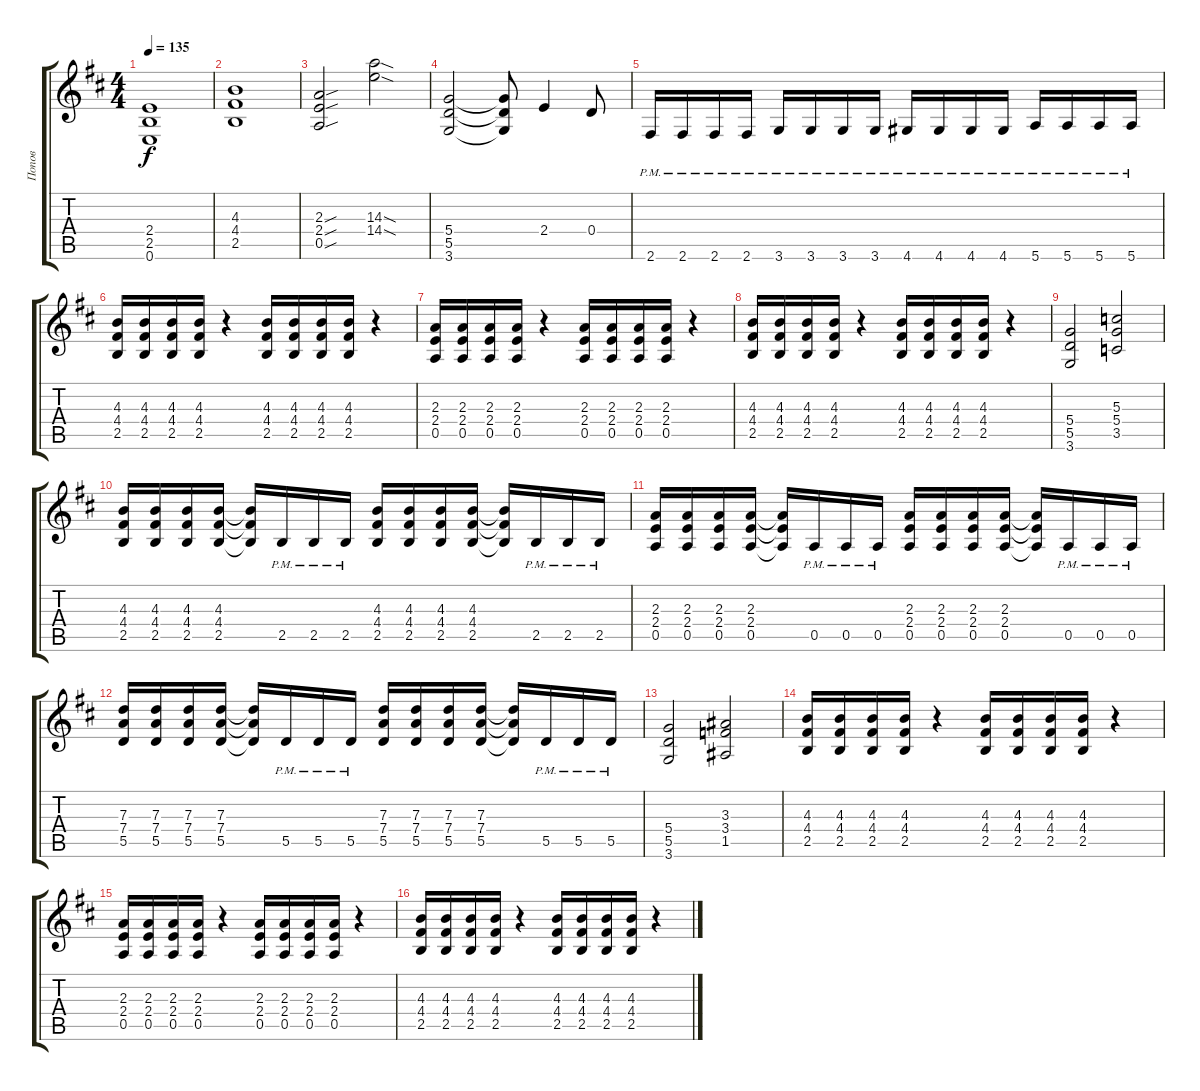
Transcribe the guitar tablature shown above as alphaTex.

\track ("Попов" "Попов") {instrument distortionguitar}
\staff {score tabs}
\tuning (E4 B3 G3 D3 A2 E2) {hide}
\ts (4 4)
\tempo 135
\clef g2
\ks d
(2.4 2.5 0.6).1{dy f} |
(4.3 4.4 2.5).1 |
(2.3{sou} 2.4{sou} 0.5{sou}).2 (14.3{sod} 14.4{sod}).2 |
(5.4 5.5 3.6).2 (5.4{t} 5.5{t} 3.6{t}).8 2.4.4 0.4.8 |
2.6{pm}.16 2.6{pm}.16 2.6{pm}.16 2.6{pm}.16 3.6{pm}.16 3.6{pm}.16 3.6{pm}.16 3.6{pm}.16 4.6{pm}.16 4.6{pm}.16 4.6{pm}.16 4.6{pm}.16 5.6{pm}.16 5.6{pm}.16 5.6{pm}.16 5.6{pm}.16 |
(4.3 4.4 2.5).16 (4.3 4.4 2.5).16 (4.3 4.4 2.5).16 (4.3 4.4 2.5).16 r.4 (4.3 4.4 2.5).16 (4.3 4.4 2.5).16 (4.3 4.4 2.5).16 (4.3 4.4 2.5).16 r.4 |
(2.3 2.4 0.5).16 (2.3 2.4 0.5).16 (2.3 2.4 0.5).16 (2.3 2.4 0.5).16 r.4 (2.3 2.4 0.5).16 (2.3 2.4 0.5).16 (2.3 2.4 0.5).16 (2.3 2.4 0.5).16 r.4 |
(4.3 4.4 2.5).16 (4.3 4.4 2.5).16 (4.3 4.4 2.5).16 (4.3 4.4 2.5).16 r.4 (4.3 4.4 2.5).16 (4.3 4.4 2.5).16 (4.3 4.4 2.5).16 (4.3 4.4 2.5).16 r.4 |
(5.4 5.5 3.6).2 (5.3 5.4 3.5).2 |
(4.3 4.4 2.5).16 (4.3 4.4 2.5).16 (4.3 4.4 2.5).16 (4.3 4.4 2.5).16 (4.3{t} 4.4{t} 2.5{t}).16 2.5{pm}.16 2.5{pm}.16 2.5{pm}.16 (4.3 4.4 2.5).16 (4.3 4.4 2.5).16 (4.3 4.4 2.5).16 (4.3 4.4 2.5).16 (4.3{t} 4.4{t} 2.5{t}).16 2.5{pm}.16 2.5{pm}.16 2.5{pm}.16 |
(2.3 2.4 0.5).16 (2.3 2.4 0.5).16 (2.3 2.4 0.5).16 (2.3 2.4 0.5).16 (2.3{t} 2.4{t} 0.5{t}).16 0.5{pm}.16 0.5{pm}.16 0.5{pm}.16 (2.3 2.4 0.5).16 (2.3 2.4 0.5).16 (2.3 2.4 0.5).16 (2.3 2.4 0.5).16 (2.3{t} 2.4{t} 0.5{t}).16 0.5{pm}.16 0.5{pm}.16 0.5{pm}.16 |
(7.3 7.4 5.5).16 (7.3 7.4 5.5).16 (7.3 7.4 5.5).16 (7.3 7.4 5.5).16 (7.3{t} 7.4{t} 5.5{t}).16 5.5{pm}.16 5.5{pm}.16 5.5{pm}.16 (7.3 7.4 5.5).16 (7.3 7.4 5.5).16 (7.3 7.4 5.5).16 (7.3 7.4 5.5).16 (7.3{t} 7.4{t} 5.5{t}).16 5.5{pm}.16 5.5{pm}.16 5.5{pm}.16 |
(5.4 5.5 3.6).2 (3.3 3.4 1.5).2 |
(4.3 4.4 2.5).16 (4.3 4.4 2.5).16 (4.3 4.4 2.5).16 (4.3 4.4 2.5).16 r.4 (4.3 4.4 2.5).16 (4.3 4.4 2.5).16 (4.3 4.4 2.5).16 (4.3 4.4 2.5).16 r.4 |
(2.3 2.4 0.5).16 (2.3 2.4 0.5).16 (2.3 2.4 0.5).16 (2.3 2.4 0.5).16 r.4 (2.3 2.4 0.5).16 (2.3 2.4 0.5).16 (2.3 2.4 0.5).16 (2.3 2.4 0.5).16 r.4 |
(4.3 4.4 2.5).16 (4.3 4.4 2.5).16 (4.3 4.4 2.5).16 (4.3 4.4 2.5).16 r.4 (4.3 4.4 2.5).16 (4.3 4.4 2.5).16 (4.3 4.4 2.5).16 (4.3 4.4 2.5).16 r.4
